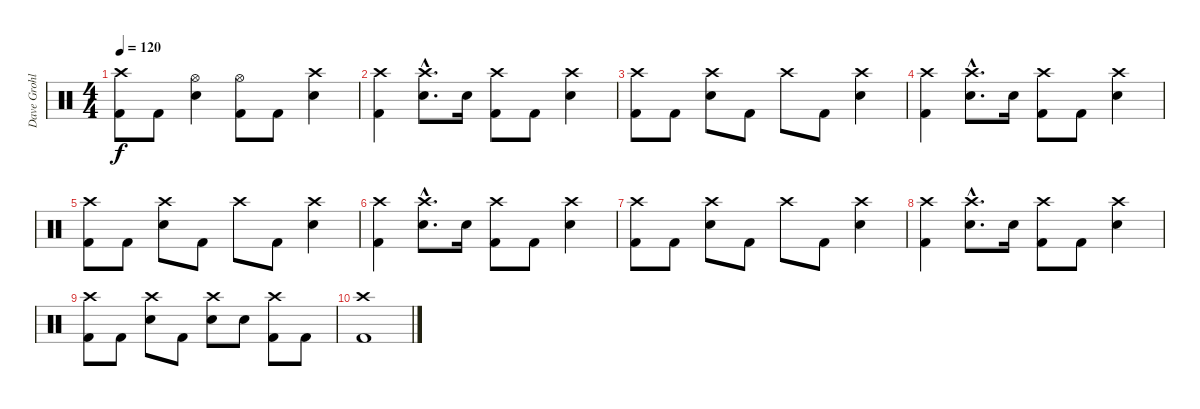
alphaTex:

\track ("Dave Grohl : Drums" "Dave Grohl") {instrument percussion}
\staff {score}
\articulation defaults
\ts (4 4)
\tempo 120
\clef neutral
\ks c
("Crash high (hit)" "Kick (hit) 2").8{dy f} "Kick (hit) 2".8 ("Hi-Hat (open)" "Snare (hit) 2").4 ("Hi-Hat (open)" "Kick (hit) 2").8 "Kick (hit) 2".8 ("Crash high (hit)" "Snare (hit) 2").4 |
("Crash high (hit)" "Kick (hit) 2").4 ("Crash high (hit)"{hac} "Snare (hit) 2"{hac}).8{d} "Snare (hit) 2".16 ("Crash high (hit)" "Kick (hit) 2").8 "Kick (hit) 2".8 ("Crash high (hit)" "Snare (hit) 2").4 |
("Crash high (hit)" "Kick (hit) 2").8 "Kick (hit) 2".8 ("Crash high (hit)" "Snare (hit) 2").8 "Kick (hit) 2".8 "Crash high (hit)".8 "Kick (hit) 2".8 ("Crash high (hit)" "Snare (hit) 2").4 |
("Crash high (hit)" "Kick (hit) 2").4 ("Crash high (hit)"{hac} "Snare (hit) 2"{hac}).8{d} "Snare (hit) 2".16 ("Crash high (hit)" "Kick (hit) 2").8 "Kick (hit) 2".8 ("Crash high (hit)" "Snare (hit) 2").4 |
("Crash high (hit)" "Kick (hit) 2").8 "Kick (hit) 2".8 ("Crash high (hit)" "Snare (hit) 2").8 "Kick (hit) 2".8 "Crash high (hit)".8 "Kick (hit) 2".8 ("Crash high (hit)" "Snare (hit) 2").4 |
("Crash high (hit)" "Kick (hit) 2").4 ("Crash high (hit)"{hac} "Snare (hit) 2"{hac}).8{d} "Snare (hit) 2".16 ("Crash high (hit)" "Kick (hit) 2").8 "Kick (hit) 2".8 ("Crash high (hit)" "Snare (hit) 2").4 |
("Crash high (hit)" "Kick (hit) 2").8 "Kick (hit) 2".8 ("Crash high (hit)" "Snare (hit) 2").8 "Kick (hit) 2".8 "Crash high (hit)".8 "Kick (hit) 2".8 ("Crash high (hit)" "Snare (hit) 2").4 |
("Crash high (hit)" "Kick (hit) 2").4 ("Crash high (hit)"{hac} "Snare (hit) 2"{hac}).8{d} "Snare (hit) 2".16 ("Crash high (hit)" "Kick (hit) 2").8 "Kick (hit) 2".8 ("Crash high (hit)" "Snare (hit) 2").4 |
("Crash high (hit)" "Kick (hit) 2").8 "Kick (hit) 2".8 ("Crash high (hit)" "Snare (hit) 2").8 "Kick (hit) 2".8 ("Crash high (hit)" "Snare (hit) 2").8 "Snare (hit) 2".8 ("Crash high (hit)" "Kick (hit) 2").8 "Kick (hit) 2".8 |
("Crash high (hit)" "Kick (hit) 2").1
